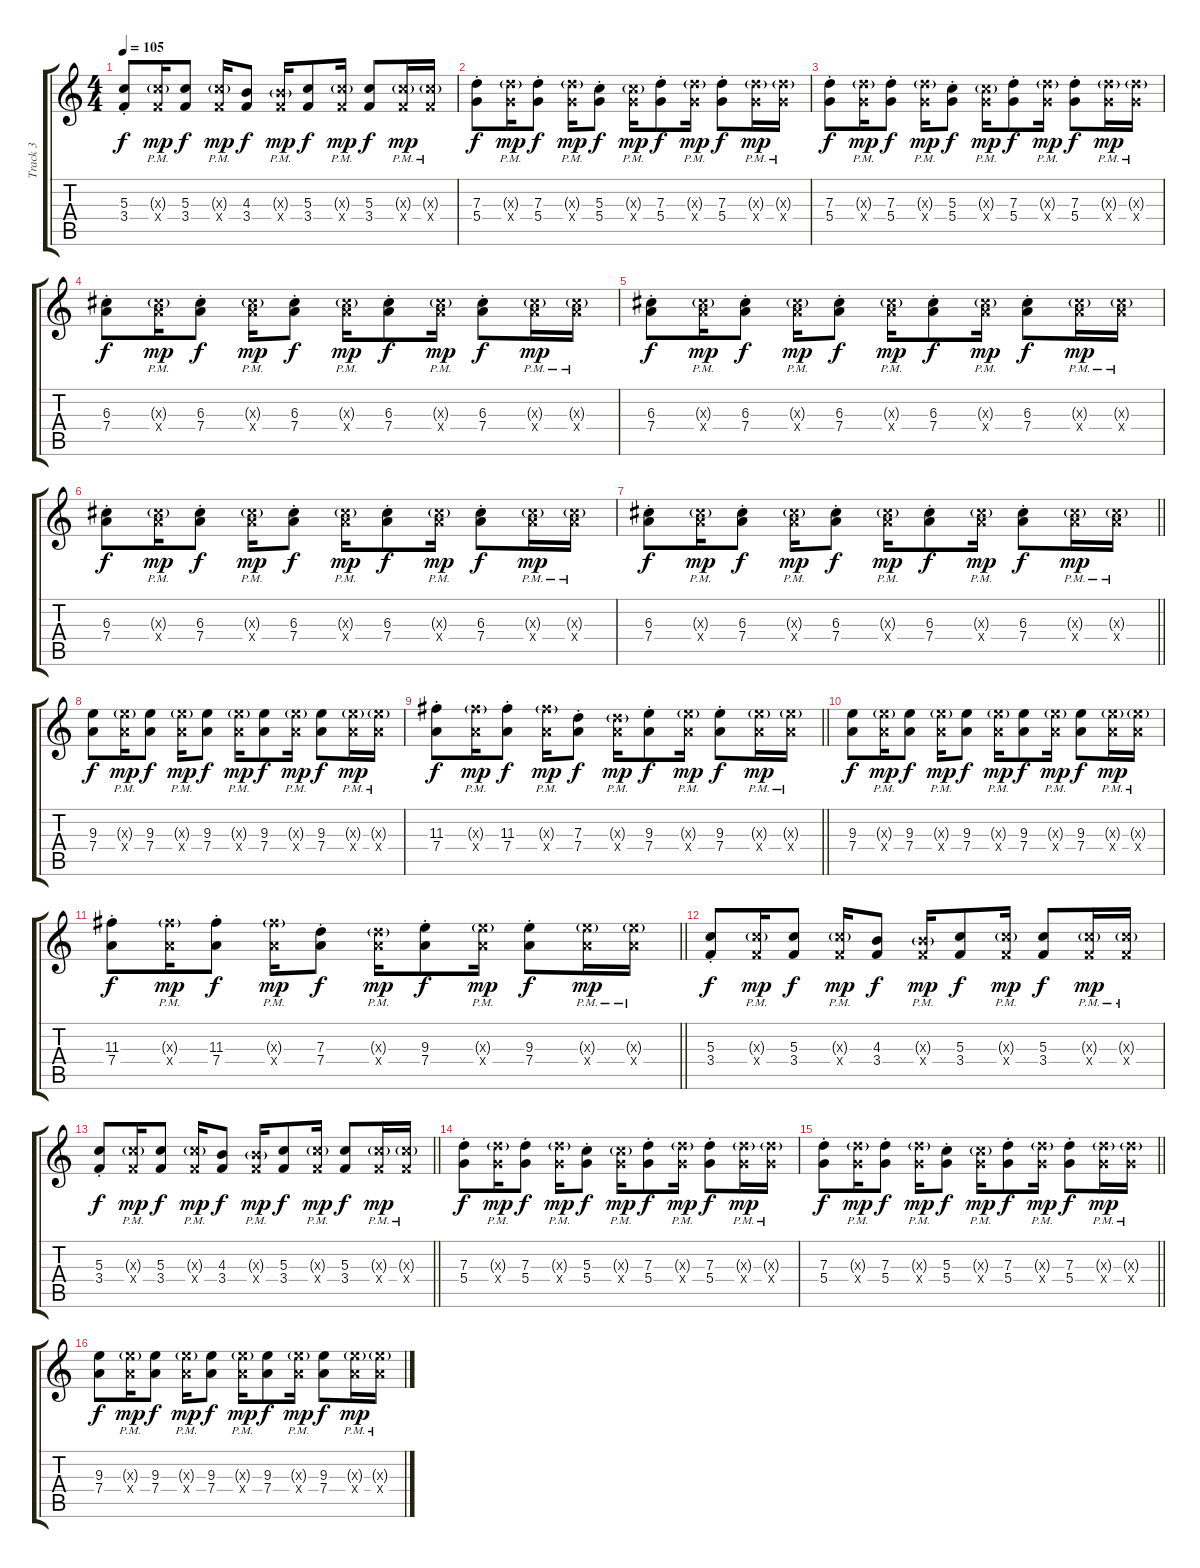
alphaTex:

\track ("Track 3" "Track 3") {instrument electricguitarjazz}
\staff {score tabs}
\tuning (E4 B3 G3 D3 A2 E2) {hide}
\ts (4 4)
\tempo 105
\clef g2
\ks c
(5.3{st} 3.4).8{dy f} (5.3{g pm x} 3.4{x}).16{dy mp} (5.3 3.4).8{dy f} (5.3{g pm x} 3.4{x}).16{dy mp} (4.3 3.4).8{dy f} (4.3{g pm x} 3.4{x}).16{dy mp} (5.3 3.4).8{dy f} (5.3{g pm x} 3.4{x}).16{dy mp} (5.3 3.4).8{dy f} (5.3{g pm x} 3.4{x}).16{dy mp} (5.3{g pm x} 3.4{x}).16 |
(7.3{st} 5.4).8{dy f} (7.3{g pm x} 5.4{x}).16{dy mp} (7.3{st} 5.4).8{dy f} (7.3{g pm x} 5.4{x}).16{dy mp} (5.3{st} 5.4).8{dy f} (5.3{g pm x} 5.4{x}).16{dy mp} (7.3{st} 5.4).8{dy f} (7.3{g pm x} 5.4{x}).16{dy mp} (7.3{st} 5.4).8{dy f} (7.3{g pm x} 5.4{x}).16{dy mp} (7.3{g pm x} 5.4{x}).16 |
(7.3{st} 5.4).8{dy f} (7.3{g pm x} 5.4{x}).16{dy mp} (7.3{st} 5.4).8{dy f} (7.3{g pm x} 5.4{x}).16{dy mp} (5.3{st} 5.4).8{dy f} (5.3{g pm x} 5.4{x}).16{dy mp} (7.3{st} 5.4).8{dy f} (7.3{g pm x} 5.4{x}).16{dy mp} (7.3{st} 5.4).8{dy f} (7.3{g pm x} 5.4{x}).16{dy mp} (7.3{g pm x} 5.4{x}).16 |
(6.3{st} 7.4).8{dy f} (6.3{g pm x} 7.4{x}).16{dy mp} (6.3{st} 7.4).8{dy f} (6.3{g pm x} 7.4{x}).16{dy mp} (6.3{st} 7.4).8{dy f} (6.3{g pm x} 7.4{x}).16{dy mp} (6.3{st} 7.4).8{dy f} (6.3{g pm x} 7.4{x}).16{dy mp} (6.3{st} 7.4).8{dy f} (6.3{g pm x} 7.4{x}).16{dy mp} (6.3{g pm x} 7.4{x}).16 |
(6.3{st} 7.4).8{dy f} (6.3{g pm x} 7.4{x}).16{dy mp} (6.3{st} 7.4).8{dy f} (6.3{g pm x} 7.4{x}).16{dy mp} (6.3{st} 7.4).8{dy f} (6.3{g pm x} 7.4{x}).16{dy mp} (6.3{st} 7.4).8{dy f} (6.3{g pm x} 7.4{x}).16{dy mp} (6.3{st} 7.4).8{dy f} (6.3{g pm x} 7.4{x}).16{dy mp} (6.3{g pm x} 7.4{x}).16 |
(6.3{st} 7.4).8{dy f} (6.3{g pm x} 7.4{x}).16{dy mp} (6.3{st} 7.4).8{dy f} (6.3{g pm x} 7.4{x}).16{dy mp} (6.3{st} 7.4).8{dy f} (6.3{g pm x} 7.4{x}).16{dy mp} (6.3{st} 7.4).8{dy f} (6.3{g pm x} 7.4{x}).16{dy mp} (6.3{st} 7.4).8{dy f} (6.3{g pm x} 7.4{x}).16{dy mp} (6.3{g pm x} 7.4{x}).16 |
\barLineRight lightlight
(6.3{st} 7.4).8{dy f} (6.3{g pm x} 7.4{x}).16{dy mp} (6.3{st} 7.4).8{dy f} (6.3{g pm x} 7.4{x}).16{dy mp} (6.3{st} 7.4).8{dy f} (6.3{g pm x} 7.4{x}).16{dy mp} (6.3{st} 7.4).8{dy f} (6.3{g pm x} 7.4{x}).16{dy mp} (6.3{st} 7.4).8{dy f} (6.3{g pm x} 7.4{x}).16{dy mp} (6.3{g pm x} 7.4{x}).16 |
(9.3 7.4).8{dy f} (9.3{g pm x} 7.4{x}).16{dy mp} (9.3 7.4).8{dy f} (9.3{g pm x} 7.4{x}).16{dy mp} (9.3 7.4).8{dy f} (9.3{g pm x} 7.4{x}).16{dy mp} (9.3 7.4).8{dy f} (9.3{g pm x} 7.4{x}).16{dy mp} (9.3 7.4).8{dy f} (9.3{g pm x} 7.4{x}).16{dy mp} (9.3{g pm x} 7.4{x}).16 |
\barLineRight lightlight
(11.3{st} 7.4).8{dy f} (11.3{g pm x} 7.4{x}).16{dy mp} (11.3{st} 7.4).8{dy f} (11.3{g pm x} 7.4{x}).16{dy mp} (7.3{st} 7.4).8{dy f} (7.3{g pm x} 7.4{x}).16{dy mp} (9.3{st} 7.4).8{dy f} (9.3{g pm x} 7.4{x}).16{dy mp} (9.3{st} 7.4).8{dy f} (9.3{g pm x} 7.4{x}).16{dy mp} (9.3{g pm x} 7.4{x}).16 |
(9.3 7.4).8{dy f} (9.3{g pm x} 7.4{x}).16{dy mp} (9.3 7.4).8{dy f} (9.3{g pm x} 7.4{x}).16{dy mp} (9.3 7.4).8{dy f} (9.3{g pm x} 7.4{x}).16{dy mp} (9.3 7.4).8{dy f} (9.3{g pm x} 7.4{x}).16{dy mp} (9.3 7.4).8{dy f} (9.3{g pm x} 7.4{x}).16{dy mp} (9.3{g pm x} 7.4{x}).16 |
\barLineRight lightlight
(11.3{st} 7.4).8{dy f} (11.3{g pm x} 7.4{x}).16{dy mp} (11.3{st} 7.4).8{dy f} (11.3{g pm x} 7.4{x}).16{dy mp} (7.3{st} 7.4).8{dy f} (7.3{g pm x} 7.4{x}).16{dy mp} (9.3{st} 7.4).8{dy f} (9.3{g pm x} 7.4{x}).16{dy mp} (9.3{st} 7.4).8{dy f} (9.3{g pm x} 7.4{x}).16{dy mp} (9.3{g pm x} 7.4{x}).16 |
(5.3{st} 3.4).8{dy f} (5.3{g pm x} 3.4{x}).16{dy mp} (5.3 3.4).8{dy f} (5.3{g pm x} 3.4{x}).16{dy mp} (4.3 3.4).8{dy f} (4.3{g pm x} 3.4{x}).16{dy mp} (5.3 3.4).8{dy f} (5.3{g pm x} 3.4{x}).16{dy mp} (5.3 3.4).8{dy f} (5.3{g pm x} 3.4{x}).16{dy mp} (5.3{g pm x} 3.4{x}).16 |
\barLineRight lightlight
(5.3{st} 3.4).8{dy f} (5.3{g pm x} 3.4{x}).16{dy mp} (5.3 3.4).8{dy f} (5.3{g pm x} 3.4{x}).16{dy mp} (4.3 3.4).8{dy f} (4.3{g pm x} 3.4{x}).16{dy mp} (5.3 3.4).8{dy f} (5.3{g pm x} 3.4{x}).16{dy mp} (5.3 3.4).8{dy f} (5.3{g pm x} 3.4{x}).16{dy mp} (5.3{g pm x} 3.4{x}).16 |
(7.3{st} 5.4).8{dy f} (7.3{g pm x} 5.4{x}).16{dy mp} (7.3{st} 5.4).8{dy f} (7.3{g pm x} 5.4{x}).16{dy mp} (5.3{st} 5.4).8{dy f} (5.3{g pm x} 5.4{x}).16{dy mp} (7.3{st} 5.4).8{dy f} (7.3{g pm x} 5.4{x}).16{dy mp} (7.3{st} 5.4).8{dy f} (7.3{g pm x} 5.4{x}).16{dy mp} (7.3{g pm x} 5.4{x}).16 |
\barLineRight lightlight
(7.3{st} 5.4).8{dy f} (7.3{g pm x} 5.4{x}).16{dy mp} (7.3{st} 5.4).8{dy f} (7.3{g pm x} 5.4{x}).16{dy mp} (5.3{st} 5.4).8{dy f} (5.3{g pm x} 5.4{x}).16{dy mp} (7.3{st} 5.4).8{dy f} (7.3{g pm x} 5.4{x}).16{dy mp} (7.3{st} 5.4).8{dy f} (7.3{g pm x} 5.4{x}).16{dy mp} (7.3{g pm x} 5.4{x}).16 |
(9.3 7.4).8{dy f} (9.3{g pm x} 7.4{x}).16{dy mp} (9.3 7.4).8{dy f} (9.3{g pm x} 7.4{x}).16{dy mp} (9.3 7.4).8{dy f} (9.3{g pm x} 7.4{x}).16{dy mp} (9.3 7.4).8{dy f} (9.3{g pm x} 7.4{x}).16{dy mp} (9.3 7.4).8{dy f} (9.3{g pm x} 7.4{x}).16{dy mp} (9.3{g pm x} 7.4{x}).16
